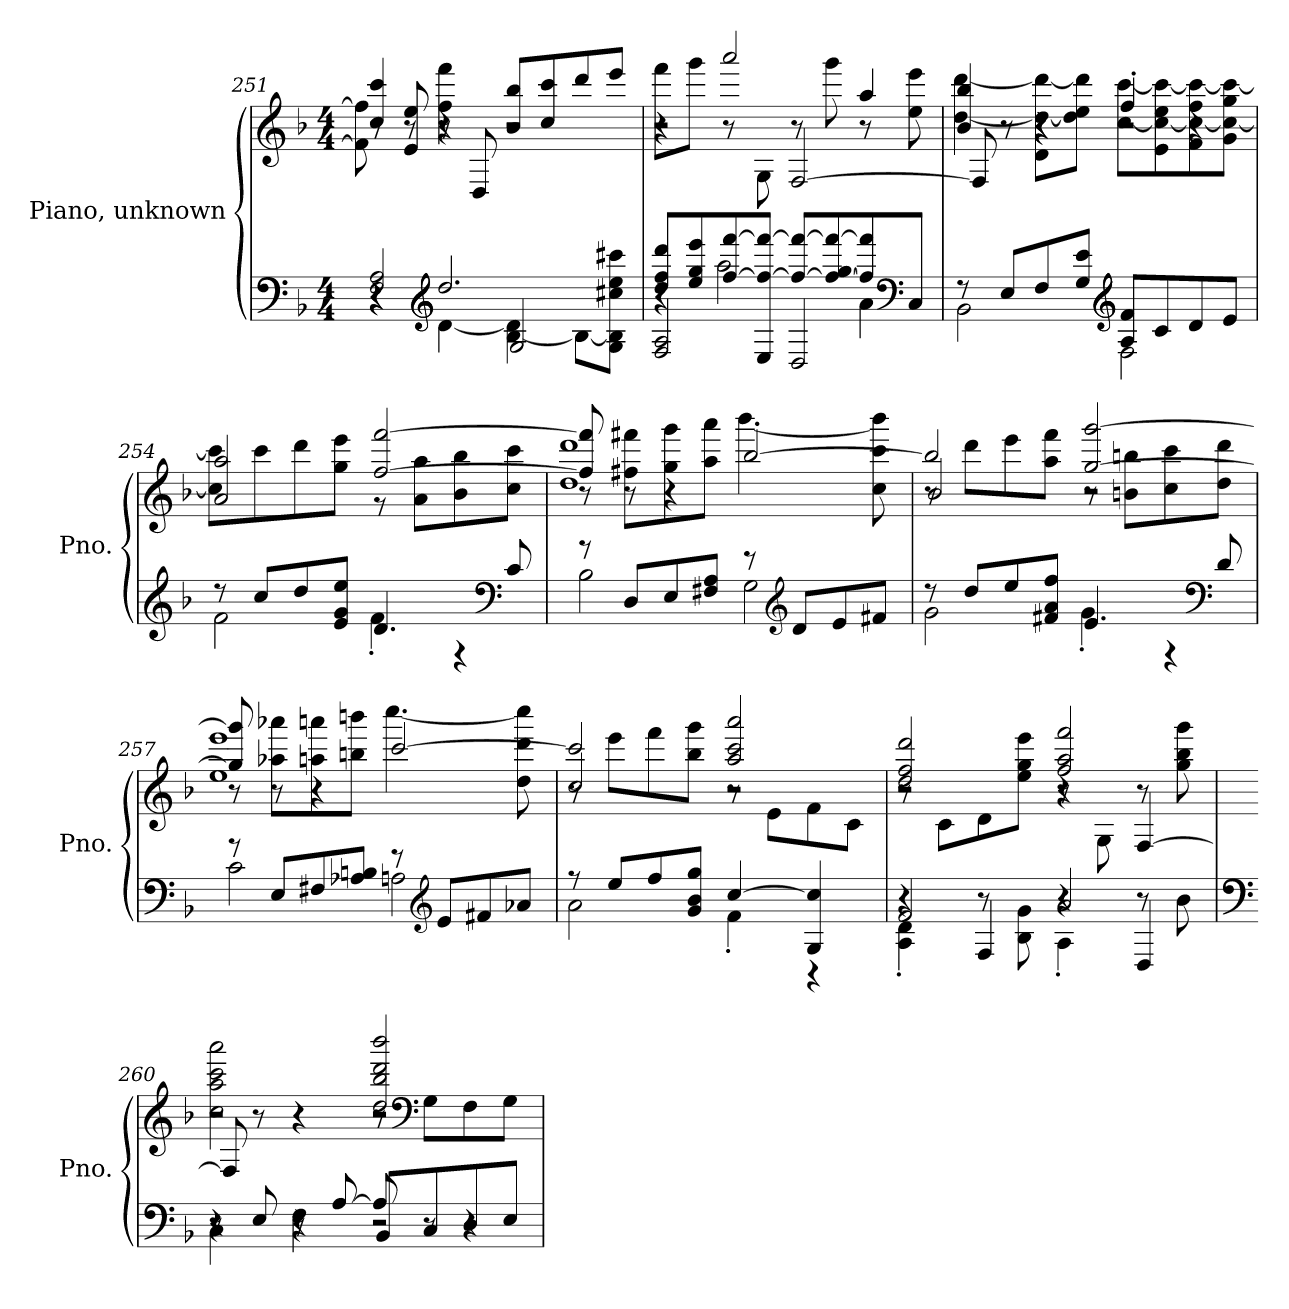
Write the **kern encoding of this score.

**kern	**kern
*part1	*part1
*staff2	*staff1
*I"Piano, unknown	*
*I'Pno.	*
*clefF4	*clefG2
*k[b-]	*k[b-]
*M4/4	*M4/4
=251	=251
*^	*^
*	*^	*	*^
4r	4r	2F/ 2A/	4cc/ 4ccc/	8f\] 8ff\]	8r
.	.	.	.	8r	8e/ 8ee/
*clefG2	*	*	*	*	*
2.dd/	[4d\	.	4r	4ff\ 4fff\	8r
.	.	.	.	.	8D/
.	[4B-\ 4d\]	2G/	2r	2r	8b-/ 8bb-/L
.	.	.	.	.	8cc/ 8ccc/
.	8B-\L_	.	.	.	8ddd/
.	8G\ 8B-\] 8cc#X\ 8ee\ 8ccc#X\J	.	.	.	8eee/J
!!LO:LB:g=z	!!	!!
=252	=252	=252	=252	=252	=252
8dd/ 8ff/ 8ddd/L	4r	2F/ 2A/	4r	8fff\L	2r
8ee/ 8gg/ 8eee/	.	.	.	8ggg\J	.
[8ff/ [8fff/	2aa\	.	2aaa/	8r	.
8E/ 8ff/_ 8fff/_J	.	.	.	8G\	.
8ff/_ 8fff/_L	.	2D/	.	8r	[2F/
8ff/_ 8gg/ 8fff/_	.	.	.	8ggg\	.
8ff/] 8fff/]	4a\	.	4aa/	8r	.
*clefF4	*	*	*	*	*
8C/J	.	.	.	8ee\ 8eee\	.
*	*v	*v	*	*	*
=253	=253	=253	=253	=253
8r	2BB-\	4b-/ 4bb-/	[4dd\ [4ddd\	8F/]
8E/L	.	.	.	8r
8F/	.	4r	8d\ 8dd\_ 8ddd\_L	4r
8G/ 8e/J	.	.	8dd\] 8ee\ 8ddd\]J	.
*clefG2	*	*	*	*
8A/ 8f/L	2F\	4ff'/	[8cc\ [8ccc\L	2r
8c/	.	.	8e\ 8cc\_ 8ee\ 8ccc\_	.
8d/	.	4r	8f\ 8cc\_ 8ff\ 8ccc\_	.
8e/J	.	.	8g\ 8cc\_ 8gg\ 8ccc\_J	.
*	*	*	*v	*v
=254	=254	=254	=254
8r	2f\	2a/ 2aa/	8cc\] 8ccc\]L
8cc/L	.	.	8ccc\
8dd/	.	.	8ddd\
8e/ 8g/ 8ee/J	.	.	8gg\ 8eee\J
4.d/	4f'\	[2ff/ [2fff/	8r
.	.	.	8a\ 8aa\L
.	4r	.	8b-\ 8bb-\
*clefF4	*	*	*
8c/	.	.	8cc\ 8ccc\J
!!LO:LB:g=z
=255	=255	=255	=255
*	*	*	*^
8r	2B-\	8ff/] 8fff/]	8r	1dd 1ddd
8D/L	.	8r	8ff#X\ 8fff#X\L	.
8E/	.	4r	8gg\ 8ggg\	.
8F#X/ 8A/J	.	.	8aa\ 8aaa\J	.
8r	2G\	[2bb-/	[4.bbb-\	.
*clefG2	*	*	*	*
8d/L	.	.	.	.
8e/	.	.	.	.
8f#X/J	.	.	8cc\ 8ccc\ 8bbb-\]	.
=256	=256	=256	=256	=256
8r	2g\	2bb-/]	8r	2b-/
8dd/L	.	.	8ddd\L	.
8ee/	.	.	8eee\	.
8f#X/ 8a/ 8ff/J	.	.	8aa\ 8fff\J	.
4.e/	4g'\	[2gg/ [2ggg/	8r	2r
.	.	.	8bn\ 8bbn\L	.
.	4r	.	8cc\ 8ccc\	.
*clefF4	*	*	*	*
8d/	.	.	8dd\ 8ddd\J	.
=257	=257	=257	=257	=257
8r	2c\	8gg/] 8ggg/]	8r	1ee 1eee
8E/L	.	8r	8aa-X\ 8aaa-X\L	.
8F#X/	.	4r	8aan\ 8aaan\	.
8A-X/ 8Bn/J	.	.	8bbn\ 8bbbn\J	.
8r	2An\	[2ccc/	[4.cccc\	.
*clefG2	*	*	*	*
8e/L	.	.	.	.
8f#X/	.	.	.	.
8a-X/J	.	.	8dd\ 8ddd\ 8cccc\]	.
!!LO:LB:g=z	!!	!!
=258	=258	=258	=258	=258
8r	2a\	2ccc/]	8r	2cc/
8ee/L	.	.	8eee\L	.
8ff/	.	.	8fff\	.
8g/ 8b-/ 8gg/J	.	.	8bb-\ 8ggg\J	.
[4cc/	4f'\	2aa/ 2ccc/ 2aaa/	8r	2r
.	.	.	8e\L	.
4G/ 4cc/]	4r	.	8f\	.
.	.	.	8c\J	.
=259	=259	=259	=259	=259
*	*^	*	*	*
2f/	4A\' 4d\'	4r	2dd/ 2ff/ 2ddd/	8r	2r
.	.	.	.	8c\L	.
.	8r	4F/	.	8d\	.
.	8B-\ 8g\	.	.	8ee\ 8gg\ 8eee\J	.
2a/	4A'\	4r	2ff/ 2aa/ 2fff/	8r	4r
.	.	.	.	8G\	.
.	8r	4D/	.	8r	[4F/
.	8b-\	.	.	8gg\ 8bb-\ 8ggg\	.
=260	=260	=260	=260	=260	=260
*clefF4	*	*	*	*	*
4r	4C\	8r	2r	2cc\ 2aa\ 2ccc\ 2aaa\	8F/]
.	.	8E/	.	.	8r
8r	4F\	4r	.	.	4r
[8A/	.	.	.	.	.
8A/]	2r	8BB-/L	2dd/ 2bb-/ 2ddd/ 2bbb-/	8r	2r
*	*	*	*clefF4	*	*
8r	.	8C/	.	8G\L	.
4r	.	8D/	.	8F\	.
.	.	8E/J	.	8G\J	.
*v	*v	*v	*	*	*
*	*v	*v	*v
=	=
*-	*-
